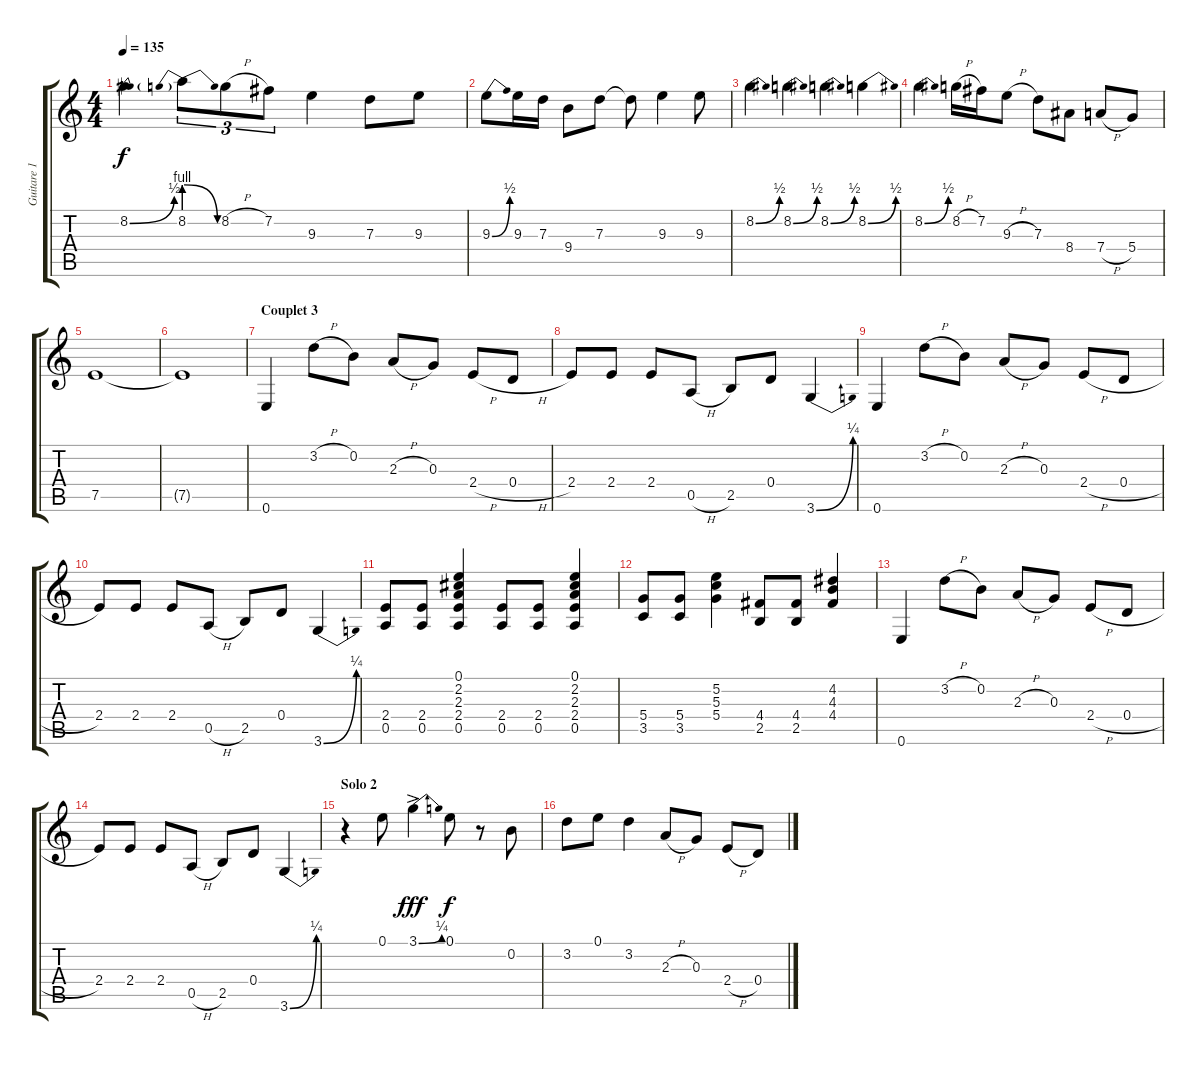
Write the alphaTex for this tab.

\track ("Guitare 1" "Guitare 1") {instrument distortionguitar}
\staff {score tabs}
\tuning (E4 B3 G3 D3 A2 E2) {hide}
\ts (4 4)
\tempo 135
\clef g2
\ks c
8.2{be (bend 0 0 60 2)}.4{dy f} 8.2{be (prebendrelease 0 4 60 0)}.8{tu (3 2)} 8.2{h}.8{tu (3 2)} 7.2.8{tu (3 2)} 9.3.4 7.3.8 9.3.8 |
9.3{be (bend 0 0 60 2)}.8 9.3.16 7.3.16 9.4.8 7.3.8 7.3{t}.8 9.3.4 9.3.8 |
8.2{be (bend 0 0 60 2)}.4 8.2{be (bend 0 0 60 2)}.4 8.2{be (bend 0 0 60 2)}.4 8.2{be (bend 0 0 60 2)}.4 |
8.2{be (bend 0 0 60 2)}.4 8.2{h}.16 7.2.16 9.3{h}.8 7.3.8 8.4.8 7.4{h}.8 5.4.8 |
7.5.1 |
7.5{t}.1 |
\section ("" "Couplet 3")
0.6.4 3.2{h}.8 0.2.8 2.3{h}.8 0.3.8 2.4{h}.8 0.4{h}.8 |
2.4.8 2.4.8 2.4.8 0.5{h}.8 2.5.8 0.4.8 3.6{be (bend 0 0 60 1)}.4 |
0.6.4 3.2{h}.8 0.2.8 2.3{h}.8 0.3.8 2.4{h}.8 0.4{h}.8 |
2.4.8 2.4.8 2.4.8 0.5{h}.8 2.5.8 0.4.8 3.6{be (bend 0 0 60 1)}.4 |
(2.4 0.5).8 (2.4 0.5).8 (0.1 2.2 2.3 2.4 0.5).4 (2.4 0.5).8 (2.4 0.5).8 (0.1 2.2 2.3 2.4 0.5).4 |
(5.4 3.5).8 (5.4 3.5).8 (5.2 5.3 5.4).4 (4.4 2.5).8 (4.4 2.5).8 (4.2 4.3 4.4).4 |
0.6.4 3.2{h}.8 0.2.8 2.3{h}.8 0.3.8 2.4{h}.8 0.4{h}.8 |
2.4.8 2.4.8 2.4.8 0.5{h}.8 2.5.8 0.4.8 3.6{be (bend 0 0 60 1)}.4 |
\section ("" "Solo 2")
r.4 0.1.8 3.1{be (bend 0 0 60 1) ac}.4{dy fff} 0.1.8{dy f} r.8 0.2.8 |
3.2.8 0.1.8 3.2.4 2.3{h}.8 0.3.8 2.4{h}.8 0.4{h}.8
